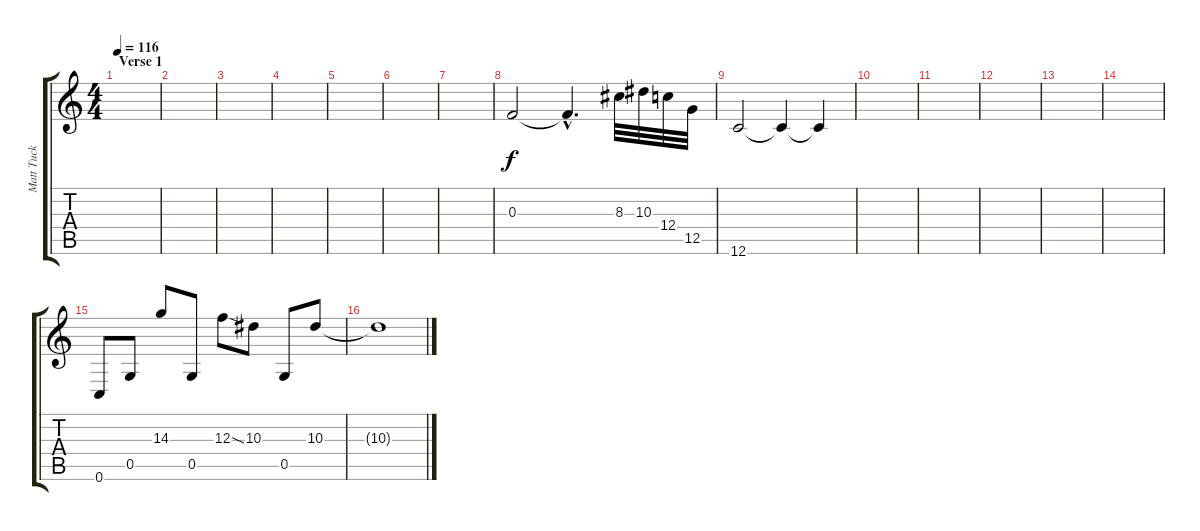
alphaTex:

\track ("Matt Tuck" "Matt Tuck") {instrument electricguitarclean}
\staff {score tabs}
\tuning (D4 A3 F3 C3 G2 C2) {hide}
\ts (4 4)
\section ("" "Verse 1")
\tempo 116
\clef g2
\ks c
|
|
|
|
|
|
|
0.3.2 0.3{hac t}.4{d} 8.3.32 10.3.32 12.4.32 12.5.32 |
12.6.2 12.6{t}.4 12.6{t}.4 |
|
|
|
|
|
0.6.8 0.5.8 14.3.8 0.5.8 12.3{sod}.8 10.3.8 0.5.8 10.3.8 |
10.3{t}.1
